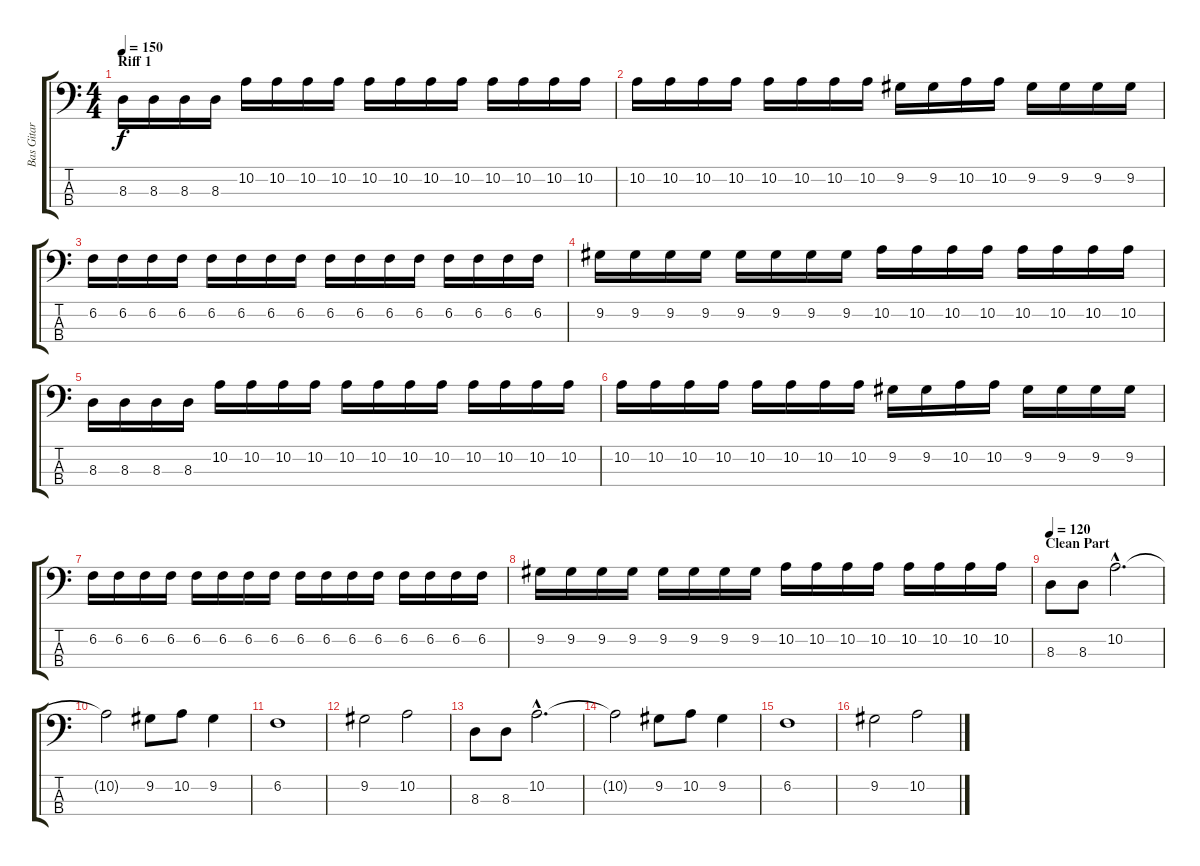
\track ("Bas Gitar" "Bas Gitar") {instrument electricbasspick}
\staff {score tabs}
\tuning (E2 B1 Gb1 Db1) {hide}
\ts (4 4)
\section ("" "Riff 1")
\tempo 150
\clef f4
\ks c
8.3.16{dy f} 8.3.16 8.3.16 8.3.16 10.2.16 10.2.16 10.2.16 10.2.16 10.2.16 10.2.16 10.2.16 10.2.16 10.2.16 10.2.16 10.2.16 10.2.16 |
10.2.16 10.2.16 10.2.16 10.2.16 10.2.16 10.2.16 10.2.16 10.2.16 9.2.16 9.2.16 10.2.16 10.2.16 9.2.16 9.2.16 9.2.16 9.2.16 |
6.2.16 6.2.16 6.2.16 6.2.16 6.2.16 6.2.16 6.2.16 6.2.16 6.2.16 6.2.16 6.2.16 6.2.16 6.2.16 6.2.16 6.2.16 6.2.16 |
9.2.16 9.2.16 9.2.16 9.2.16 9.2.16 9.2.16 9.2.16 9.2.16 10.2.16 10.2.16 10.2.16 10.2.16 10.2.16 10.2.16 10.2.16 10.2.16 |
8.3.16 8.3.16 8.3.16 8.3.16 10.2.16 10.2.16 10.2.16 10.2.16 10.2.16 10.2.16 10.2.16 10.2.16 10.2.16 10.2.16 10.2.16 10.2.16 |
10.2.16 10.2.16 10.2.16 10.2.16 10.2.16 10.2.16 10.2.16 10.2.16 9.2.16 9.2.16 10.2.16 10.2.16 9.2.16 9.2.16 9.2.16 9.2.16 |
6.2.16 6.2.16 6.2.16 6.2.16 6.2.16 6.2.16 6.2.16 6.2.16 6.2.16 6.2.16 6.2.16 6.2.16 6.2.16 6.2.16 6.2.16 6.2.16 |
9.2.16 9.2.16 9.2.16 9.2.16 9.2.16 9.2.16 9.2.16 9.2.16 10.2.16 10.2.16 10.2.16 10.2.16 10.2.16 10.2.16 10.2.16 10.2.16 |
\section ("" "Clean Part")
\tempo 120
8.3.8 8.3.8 10.2{hac}.2{d} |
10.2{t}.2 9.2.8 10.2.8 9.2.4 |
6.2.1 |
9.2.2 10.2.2 |
8.3.8 8.3.8 10.2{hac}.2{d} |
10.2{t}.2 9.2.8 10.2.8 9.2.4 |
6.2.1 |
9.2.2 10.2.2
